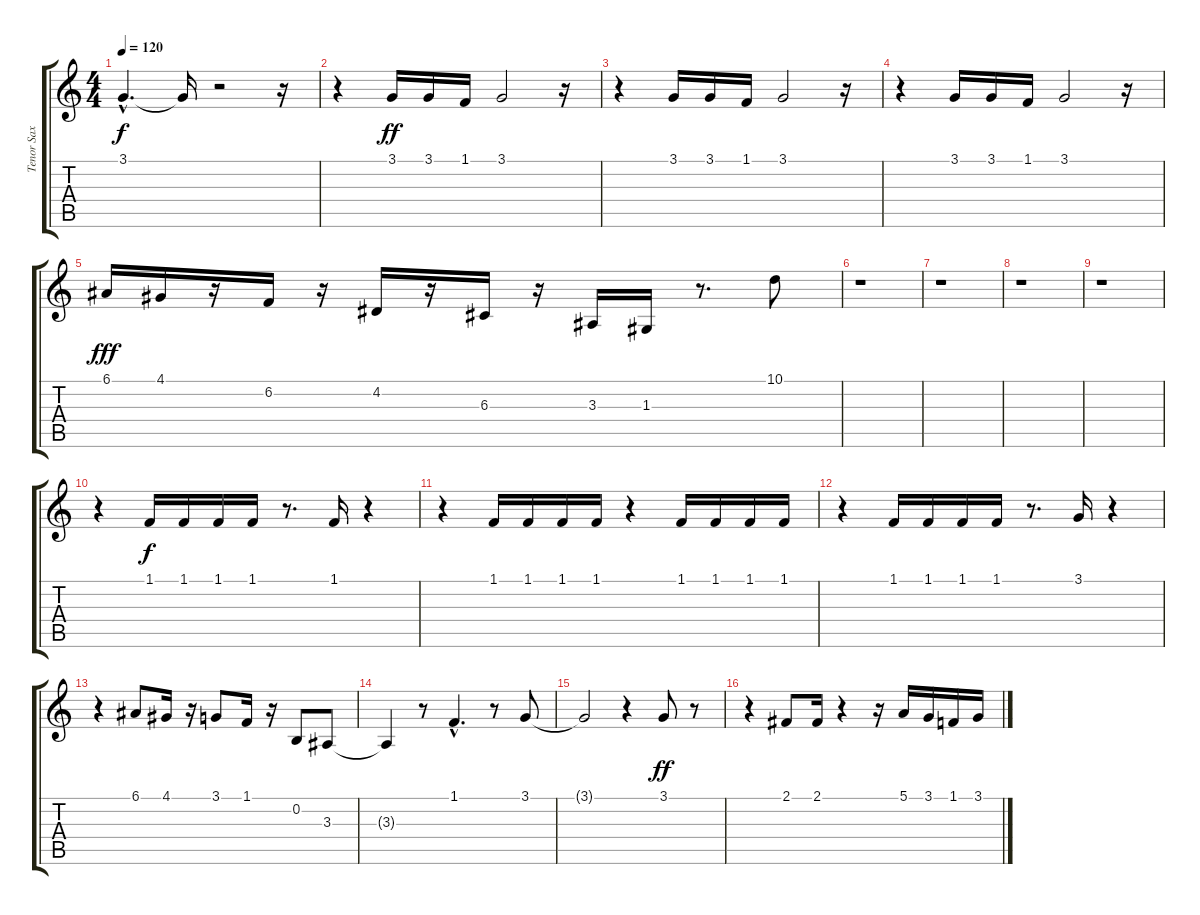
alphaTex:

\track ("Tenor Sax" "Tenor Sax") {instrument tenorsax}
\staff {score tabs}
\tuning (E4 B3 G3 D3 A2 E2) {hide}
\ts (4 4)
\tempo 120
\clef g2
\ks c
3.1{hac t}.4{d dy f} 3.1{t}.16 r.2 r.16 |
r.4 3.1.16{dy ff} 3.1.16 1.1.16 3.1.2 r.16 |
r.4 3.1.16 3.1.16 1.1.16 3.1.2 r.16 |
r.4 3.1.16 3.1.16 1.1.16 3.1.2 r.16 |
6.1.16{dy fff} 4.1.16 r.16 6.2.16 r.16 4.2.16 r.16 6.3.16 r.16 3.3.16 1.3.16 r.8{d} 10.1.8 |
r.1 |
r.1 |
r.1 |
r.1 |
r.4 1.1.16{dy f} 1.1.16 1.1.16 1.1.16 r.8{d} 1.1.16 r.4 |
r.4 1.1.16 1.1.16 1.1.16 1.1.16 r.4 1.1.16 1.1.16 1.1.16 1.1.16 |
r.4 1.1.16 1.1.16 1.1.16 1.1.16 r.8{d} 3.1.16 r.4 |
r.4 6.1.8 4.1.16 r.16 3.1.8 1.1.16 r.16 0.2.8 3.3.8 |
3.3{t}.4 r.8 1.1{hac}.4{d} r.8 3.1.8 |
3.1{t}.2 r.4 3.1.8{dy ff} r.8 |
r.4 2.1.8 2.1.16 r.4 r.16 5.1.16 3.1.16 1.1.16 3.1.16
